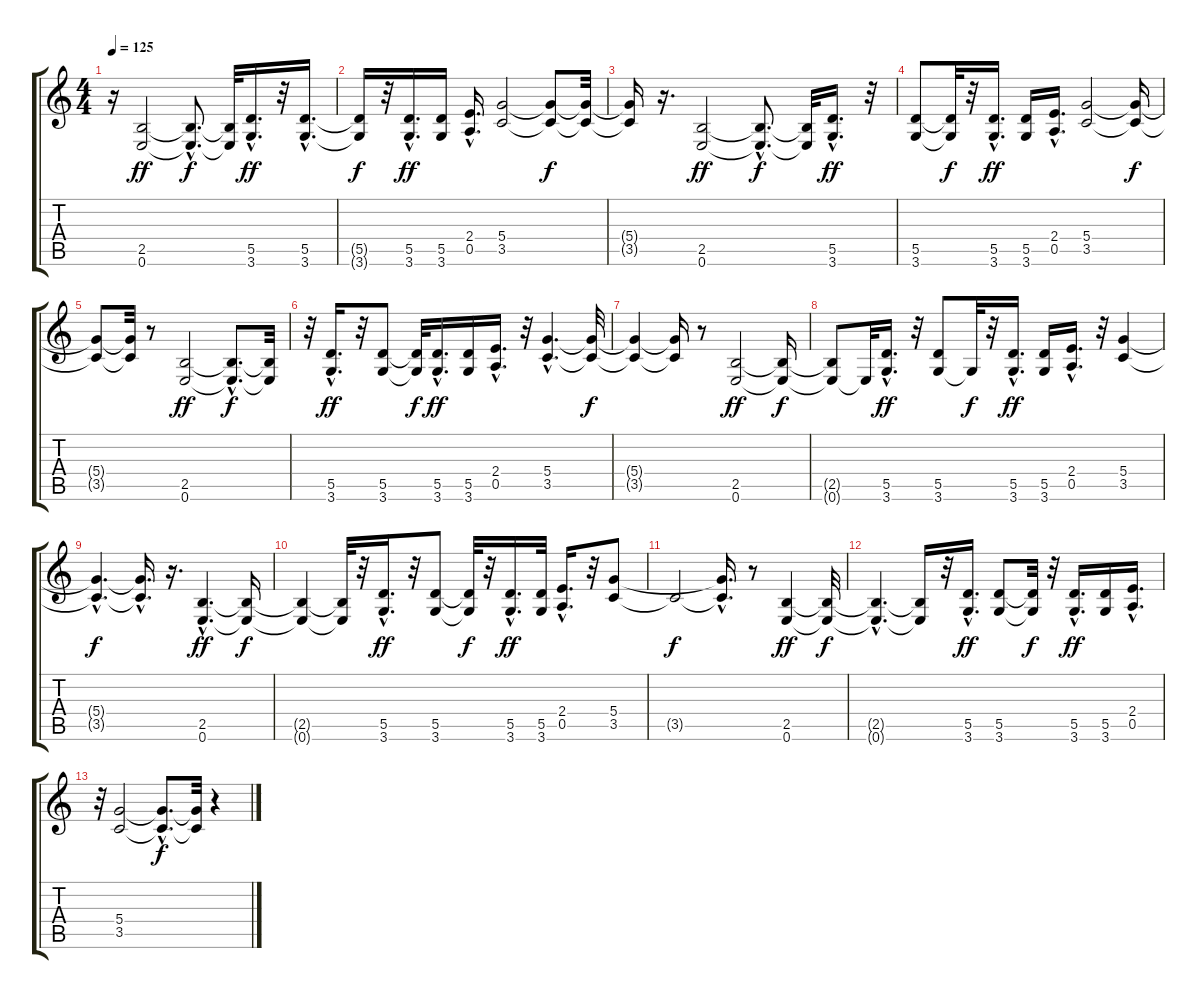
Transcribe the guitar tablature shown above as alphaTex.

\track "" {instrument distortionguitar}
\staff {score tabs}
\tuning (E4 B3 G3 D3 A2 E2) {hide}
\ts (4 4)
\tempo 125
\clef g2
\ks c
r.16{dy ff instrument distortionguitar} (2.5 0.6).2 (2.5{hac t} 0.6{hac t}).8{d dy f} (2.5{t} 0.6{t}).32 (5.5{hac} 3.6{hac}).16{d dy ff} r.32 (5.5{hac} 3.6{hac}).16{d} |
(5.5{t} 3.6{t}).16{dy f} r.32 (5.5{hac} 3.6{hac}).16{d dy ff} (5.5 3.6).16 (2.4{hac} 0.5{hac}).16{d} (5.4 3.5).2 (5.4{t} 3.5{t}).8{dy f} (5.4{t} 3.5{t}).32 |
(5.4{t} 3.5{t}).16 r.16{d} (2.5 0.6).2{dy ff} (2.5{hac t} 0.6{hac t}).8{d dy f} (2.5{t} 0.6{t}).32 (5.5{hac} 3.6{hac}).16{d dy ff} r.32 |
(5.5 3.6).8 (5.5{t} 3.6{t}).32{dy f} r.32 (5.5{hac} 3.6{hac}).16{d dy ff} (5.5 3.6).16 (2.4{hac} 0.5{hac}).16{d} (5.4 3.5).2 (5.4{t} 3.5{t}).16{dy f} |
(5.4{t} 3.5{t}).8 (5.4{t} 3.5{t}).32 r.8 (2.5 0.6).2{dy ff} (2.5{hac t} 0.6{hac t}).8{d dy f} (2.5{t} 0.6{t}).32 |
r.32 (5.5{hac} 3.6{hac}).16{d dy ff} r.32 (5.5 3.6).8 (5.5{t} 3.6{t}).32{dy f} (5.5{hac} 3.6{hac}).16{d dy ff} (5.5 3.6).16 (2.4{hac} 0.5{hac}).16{d} r.32 (5.4{hac} 3.5{hac}).4{d} (5.4{t} 3.5{t}).32{dy f} |
(5.4{t} 3.5{t}).4 (5.4{t} 3.5{t}).16 r.8 (2.5 0.6).2{dy ff} (2.5{t} 0.6{t}).16{dy f} |
(2.5{t} 0.6{t}).8 0.6{t}.32 (5.5{hac} 3.6{hac}).16{d dy ff} r.32 (5.5 3.6).8 3.6{t}.32{dy f} r.32 (5.5{hac} 3.6{hac}).16{d dy ff} (5.5 3.6).16 (2.4{hac} 0.5{hac}).16{d} r.32 (5.4 3.5).4 |
(5.4{hac t} 3.5{hac t}).4{d dy f} (5.4{hac t} 3.5{hac t}).16{d} r.16{d} (2.5{hac} 0.6{hac}).4{d dy ff} (2.5{t} 0.6{t}).16{dy f} |
(2.5{t} 0.6{t}).4 (2.5{t} 0.6{t}).32 r.32 (5.5{hac} 3.6{hac}).16{d dy ff} r.32 (5.5 3.6).8 (5.5{t} 3.6{t}).32{dy f} r.32 (5.5{hac} 3.6{hac}).16{d dy ff} (5.5 3.6).32 (2.4{hac} 0.5{hac}).16{d} r.32 (5.4 3.5).8 |
3.5{t}.2{dy f} (5.4{hac t} 3.5{hac t}).16{d} r.8 (2.5 0.6).4{dy ff} (2.5{t} 0.6{t}).32{dy f} |
(2.5{hac t} 0.6{hac t}).4{d} (2.5{t} 0.6{t}).16 r.32 (5.5{hac} 3.6{hac}).16{d dy ff} (5.5 3.6).8 (5.5{t} 3.6{t}).32{dy f} r.32 (5.5{hac} 3.6{hac}).16{d dy ff} (5.5 3.6).16 (2.4{hac} 0.5{hac}).16{d} |
r.32 (5.4 3.5).2 (5.4{hac t} 3.5{hac t}).8{d dy f} (5.4{t} 3.5{t}).32 r.4
